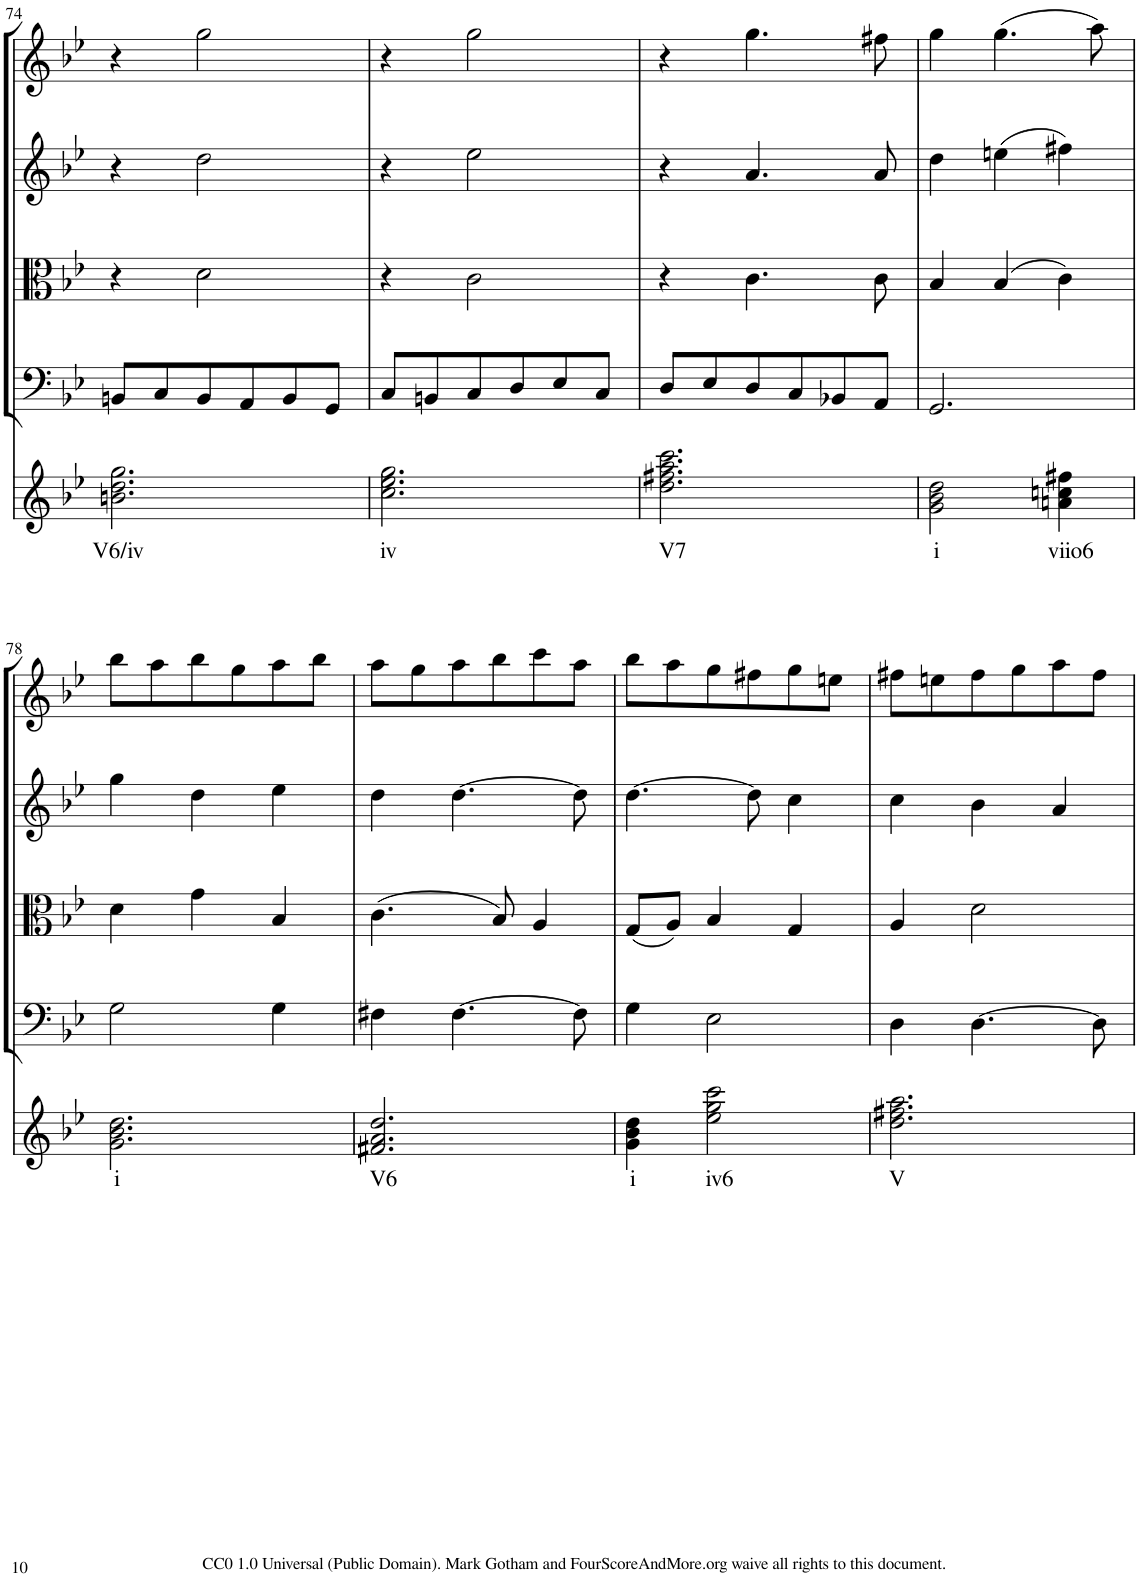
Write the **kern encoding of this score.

**kern	**text	**kern	**kern	**kern	**kern
*part5	*part5	*part4	*part3	*part2	*part1
*staff5	*staff5	*staff4	*staff3	*staff2	*staff1
*I"Analysis	*	*I"Violoncello	*I"Viola	*I"Violin II	*I"Violin I
*	*	*I'Vc	*I'Vla	*I'Vln	*I'Vln
!!LO:PB:g=z
*clefG2	*	*clefF4	*clefC3	*clefG2	*clefG2
*k[b-e-]	*	*k[b-e-]	*k[b-e-]	*k[b-e-]	*k[b-e-]
*M3/4	*	*M3/4	*M3/4	*M3/4	*M3/4
=74	=74	=74	=74	=74	=74
!	!LO:LY:b	!	!	!	!
2.bn\ 2.dd\ 2.gg\	V6/iv	8BBn/L	4r	4r	4r
.	.	8C/	.	.	.
.	.	8BB/	2d\	2dd\	2gg\
.	.	8AA/	.	.	.
.	.	8BB/	.	.	.
.	.	8GG/J	.	.	.
=75	=75	=75	=75	=75	=75
!	!LO:LY:b	!	!	!	!
2.cc\ 2.ee-\ 2.gg\	iv	8C/L	4r	4r	4r
.	.	8BBn/	.	.	.
.	.	8C/	2c\	2ee-\	2gg\
.	.	8D/	.	.	.
.	.	8E-/	.	.	.
.	.	8C/J	.	.	.
=76	=76	=76	=76	=76	=76
!	!LO:LY:b	!	!	!	!
2.dd\ 2.ff#X\ 2.aa\ 2.ccc\	V7	8D/L	4r	4r	4r
.	.	8E-/	.	.	.
.	.	8D/	4.c\	4.a/	4.gg\
.	.	8C/	.	.	.
.	.	8BB-X/	.	.	.
.	.	8AA/J	8c\	8a/	8ff#X\
=77	=77	=77	=77	=77	=77
!	!LO:LY:b	!	!	!	!
2g\ 2b-\ 2dd\	i	2.GG/	4B-/	4dd\	4gg\
.	.	.	(>4B-/	(>4een\	(>4.gg\
!	!LO:LY:b	!	!	!	!
4an\ 4ccn\ 4ff#X\	viio6	.	4c\)	4ff#X\)	.
.	.	.	.	.	8aa\)
!!LO:LB:g=z
=78	=78	=78	=78	=78	=78
!	!LO:LY:b	!	!	!	!
2.g\ 2.b-\ 2.dd\	i	2G\	4d\	4gg\	8bb-\L
.	.	.	.	.	8aa\
.	.	.	4g\	4dd\	8bb-\
.	.	.	.	.	8gg\
.	.	4G\	4B-/	4ee-\	8aa\
.	.	.	.	.	8bb-\J
=79	=79	=79	=79	=79	=79
!	!LO:LY:b	!	!	!	!
2.f#X/ 2.a/ 2.dd/	V6	4F#X\	(>4.c\	4dd\	8aa\L
.	.	.	.	.	8gg\
.	.	[4.F#\	.	[4.dd\	8aa\
.	.	.	8B-/)	.	8bb-\
.	.	.	4A/	.	8ccc\
.	.	8F#\]	.	8dd\]	8aa\J
=80	=80	=80	=80	=80	=80
!	!LO:LY:b	!	!	!	!
4g\ 4b-\ 4dd\	i	4G\	(<8G/L	[4.dd\	8bb-\L
.	.	.	8A/J)	.	8aa\
!	!LO:LY:b	!	!	!	!
2ee-\ 2gg\ 2ccc\	iv6	2E-\	4B-/	.	8gg\
.	.	.	.	8dd\]	8ff#X\
.	.	.	4G/	4cc\	8gg\
.	.	.	.	.	8een\J
=81	=81	=81	=81	=81	=81
!	!LO:LY:b	!	!	!	!
2.dd\ 2.ff#X\ 2.aa\	V	4D\	4A/	4cc\	8ff#X\L
.	.	.	.	.	8een\
.	.	[4.D\	2d\	4b-\	8ff#\
.	.	.	.	.	8gg\
.	.	.	.	4a/	8aa\
.	.	8D\]	.	.	8ff#\J
=	=	=	=	=	=
*-	*-	*-	*-	*-	*-
